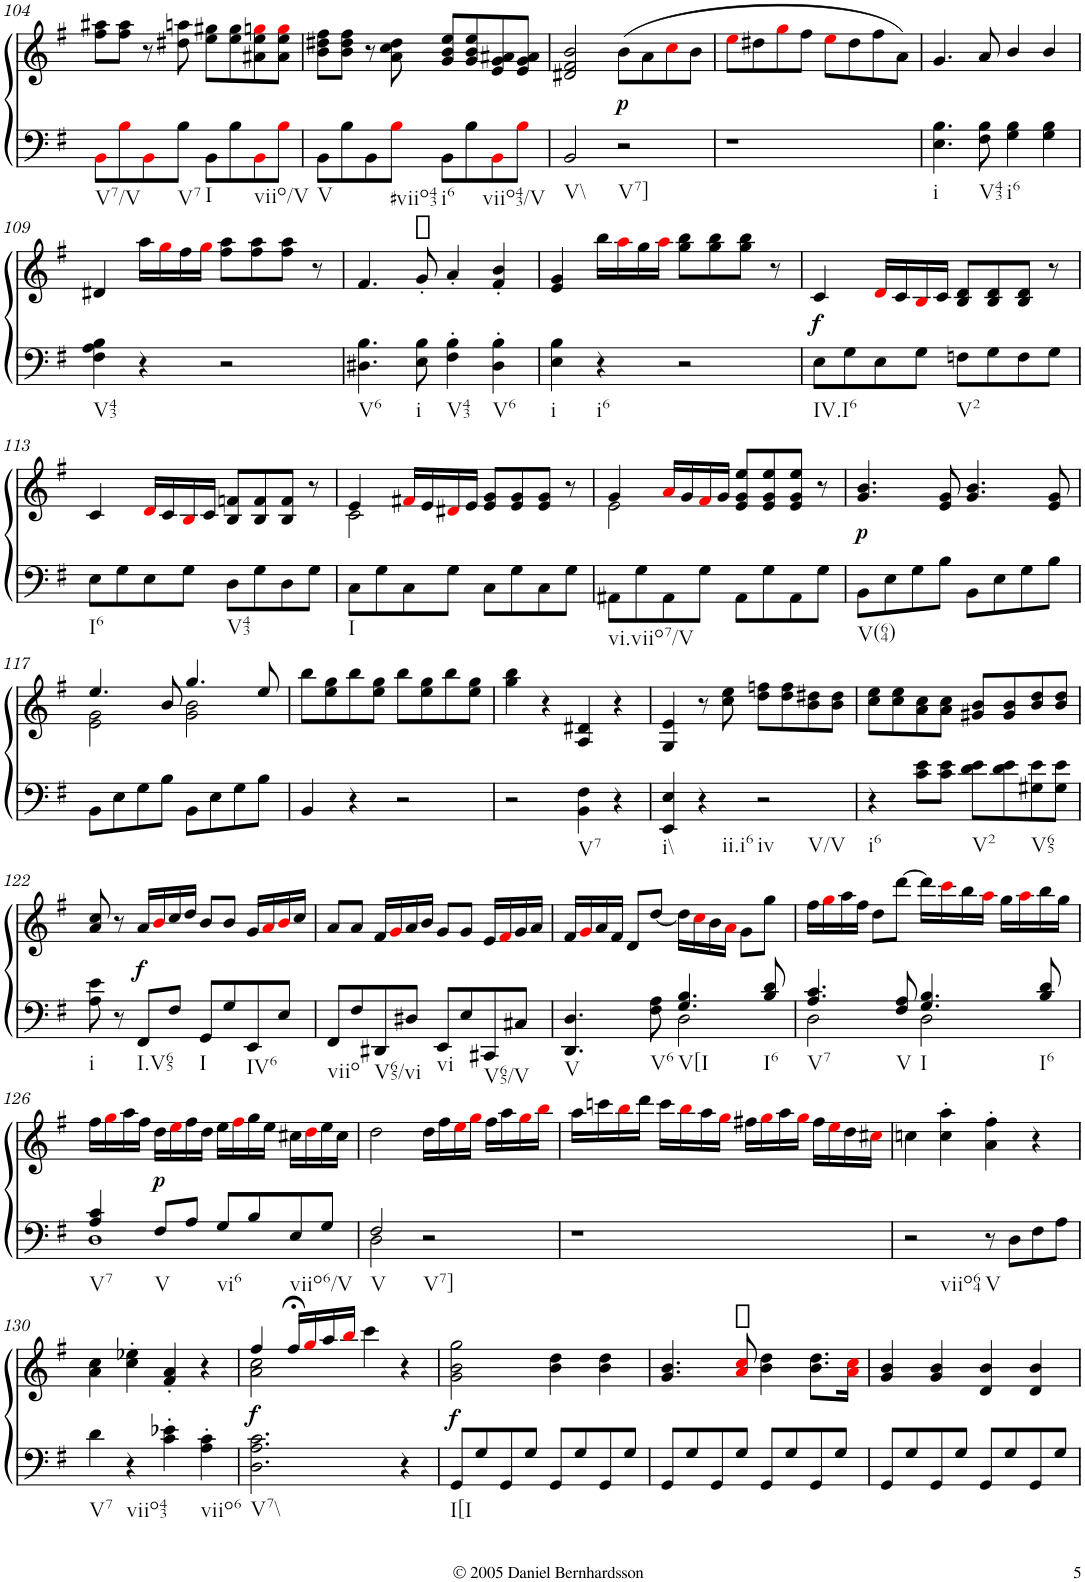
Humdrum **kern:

**kern	**kern	**dynam
*part1	*part1	*part1
*staff2	*staff1	*staff1/2
*I"Piano	*	*
*I'Pno.	*	*
!!LO:PB:g=z
*clefF4	*clefG2	*
*k[f#]	*k[f#]	*
*G:	*G:	*
*M4/4	*M4/4	*
*met(c)	*met(c)	*
=104	=104	=104
!LO:TX:b:t=V7/V	!	!
8BBi\L	8ff#\ 8aa#X\L	.
8Bi\	8ff#\ 8aa#\J	.
8BBi\	8r	.
!LO:TX:b:t=V7	!	!
8B\J	8dd#X\ 8aan\	.
!LO:TX:b:t=I	!	!
8BB\L	8ee\ 8gg#X\L	.
8B\	8ee\ 8gg#\	.
!LO:TX:b:t=viio/V	!	!
8BBi\	8a#X\ 8ee\ 8ggni\	.
8Bi\J	8a#\ 8ee\ 8ggi\J	.
=105	=105	=105
!LO:TX:b:t=V	!	!
8BB\L	8b\ 8dd#X\ 8ff#\L	.
8B\	8b\ 8dd#\ 8ff#\J	.
8BB\	8r	.
!LO:TX:b:t=#viio43	!	!
8Bi\J	8a\ 8cc\ 8dd#\	.
!LO:TX:b:t=i6	!	!
8BB\L	8g/ 8b/ 8ee/L	.
8B\	8g/ 8b/ 8ee/	.
!LO:TX:b:t=viio43/V	!	!
8BBi\	8e/ 8g/ 8a#X/	.
8Bi\J	8e/ 8g/ 8a#/J	.
=106	=106	=106
!LO:TX:b:t=V\\	!	!
2BB/	2d#X/ 2f#/ 2b/	.
!LO:TX:b:t=V7]	!	!
!	!	!LO:DY:b
2r	(8b\L	p
.	8a\	.
.	8cci\	.
.	8b\J	.
=107	=107	=107
1r	8eei\L	.
.	8dd#X\	.
.	8ggi\	.
.	8ff#\J	.
.	8eei\L	.
.	8dd#\	.
.	8ff#\	.
.	8a\J)	.
=108	=108	=108
!LO:TX:b:t=i	!	!
4.E\ 4.B\	4.g/	.
!LO:TX:b:t=V43	!	!
8F#\ 8B\	8a/	.
!LO:TX:b:t=i6	!	!
4G\ 4B\	4b/	.
4G\ 4B\	4b/	.
!!LO:LB:g=z
=109	=109	=109
!LO:TX:b:t=V43	!	!
4F#\ 4A\ 4B\	4d#X/	.
4r	16aa\LL	.
.	16ggi\	.
.	16ff#\	.
.	16ggi\JJ	.
2r	8ff#\ 8aa\L	.
.	8ff#\ 8aa\	.
.	8ff#\ 8aa\J	.
.	8r	.
=110	=110	=110
!LO:TX:b:t=V6	!	!
4.D#X\ 4.B\	4.f#/	.
!LO:TX:b:t=i	!	!
8E\ 8B\	8g'/	.
!LO:TX:b:t=V43	!	!
4F#\' 4B\'	4a'/	.
!LO:TX:b:t=V6	!	!
4D#\' 4B\'	4f#/' 4b/'	.
=111	=111	=111
!LO:TX:b:t=i	!	!
4E\ 4B\	4e/ 4g/	.
!LO:TX:b:t=i6	!	!
4r	16bb\LL	.
.	16aai\	.
.	16gg\	.
.	16aai\JJ	.
2r	8gg\ 8bb\L	.
.	8gg\ 8bb\	.
.	8gg\ 8bb\J	.
.	8r	.
=112	=112	=112
!LO:TX:b:t=IV.I6	!	!
!	!	!LO:DY:b
8E\L	4c/	f
8G\	.	.
8E\	16di/LL	.
.	16c/	.
8G\J	16Bi/	.
.	16c/JJ	.
!LO:TX:b:t=V2	!	!
8Fn\L	8B/ 8d/L	.
8G\	8B/ 8d/	.
8F\	8B/ 8d/J	.
8G\J	8r	.
!!LO:LB:g=z
=113	=113	=113
!LO:TX:b:t=I6	!	!
8E\L	4c/	.
8G\	.	.
8E\	16di/LL	.
.	16c/	.
8G\J	16Bi/	.
.	16c/JJ	.
!LO:TX:b:t=V43	!	!
8D\L	8B/ 8fn/L	.
8G\	8B/ 8f/	.
8D\	8B/ 8f/J	.
8G\J	8r	.
=114	=114	=114
*	*^	*
!LO:TX:b:t=I	!	!	!
8C\L	4e/	2c\	.
8G\	.	.	.
8C\	16f#Xi/LL	.	.
.	16e/	.	.
8G\J	16d#Xi/	.	.
.	16e/JJ	.	.
8C\L	8e/ 8g/L	2ryy	.
8G\	8e/ 8g/	.	.
8C\	8e/ 8g/J	.	.
8G\J	8r	.	.
=115	=115	=115	=115
!LO:TX:b:t=vi.viio7/V	!	!	!
8AA#X\L	4g/	2e\	.
8G\	.	.	.
8AA#\	16ai/LL	.	.
.	16g/	.	.
8G\J	16f#i/	.	.
.	16g/JJ	.	.
8AA#\L	8e/ 8g/ 8ee/L	2ryy	.
8G\	8e/ 8g/ 8ee/	.	.
8AA#\	8e/ 8g/ 8ee/J	.	.
8G\J	8r	.	.
*	*v	*v	*
=116	=116	=116
!LO:TX:b:t=V(64)	!	!
!	!	!LO:DY:b
8BB\L	4.g/ 4.b/	p
8E\	.	.
8G\	.	.
8B\J	8e/ 8g/	.
8BB\L	4.g/ 4.b/	.
8E\	.	.
8G\	.	.
8B\J	8e/ 8g/	.
!!LO:LB:g=z
=117	=117	=117
*	*^	*
8BB\L	4.ee/	2e\ 2g\	.
8E\	.	.	.
8G\	.	.	.
8B\J	8b/	.	.
8BB\L	4.gg/	2g\ 2b\	.
8E\	.	.	.
8G\	.	.	.
8B\J	8ee/	.	.
*	*v	*v	*
=118	=118	=118
4BB/	8bb\L	.
.	8ee\ 8gg\	.
4r	8bb\	.
.	8ee\ 8gg\J	.
2r	8bb\L	.
.	8ee\ 8gg\	.
.	8bb\	.
.	8ee\ 8gg\J	.
=119	=119	=119
2r	4gg\ 4bb\	.
.	4r	.
!LO:TX:b:t=V7	!	!
4BB\ 4F#\	4A/ 4d#X/	.
4r	4r	.
=120	=120	=120
!LO:TX:b:t=i\\	!	!
4EE/ 4E/	4G/ 4e/	.
!LO:TX:b:t=ii.i6	!	!
4r	8r	.
.	8cc\ 8ee\	.
!LO:TX:b:t=iv	!	!
!LO:TX:b:t=V/V	!	!
2r	8dd\ 8ffn\L	.
.	8dd\ 8ff\	.
.	8b\ 8dd#X\	.
.	8b\ 8dd#\J	.
=121	=121	=121
!LO:TX:b:t=i6	!	!
4r	8cc\ 8ee\L	.
.	8cc\ 8ee\	.
8c\ 8e\L	8a\ 8cc\	.
8c\ 8e\J	8a\ 8cc\J	.
!LO:TX:b:t=V2	!	!
8d\ 8e\L	8g#X/ 8b/L	.
8d\ 8e\	8g#/ 8b/	.
!LO:TX:b:t=V65	!	!
8G#X\ 8e\	8b/ 8dd/	.
8G#\ 8e\J	8b/ 8dd/J	.
!!LO:LB:g=z
=122	=122	=122
!LO:TX:b:t=i	!	!
8A\ 8e\	8a/ 8cc/	.
8r	8r	.
!LO:TX:b:t=I.V65	!	!
!	!	!LO:DY:b
8FF#/L	16a/LL	f
.	16bi/	.
8F#/J	16cc/	.
.	16dd/JJ	.
!LO:TX:b:t=I	!	!
8GG/L	8b/L	.
8G/	8b/J	.
!LO:TX:b:t=IV6	!	!
8EE/	16g/LL	.
.	16ai/	.
8E/J	16bi/	.
.	16cc/JJ	.
=123	=123	=123
!LO:TX:b:t=viio	!	!
8FF#/L	8a/L	.
8F#/	8a/J	.
!LO:TX:b:t=V65/vi	!	!
8DD#X/	16f#/LL	.
.	16gi/	.
8D#X/J	16a/	.
.	16b/JJ	.
!LO:TX:b:t=vi	!	!
8EE/L	8g/L	.
8E/	8g/J	.
!LO:TX:b:t=V65/V	!	!
8CC#X/	16e/LL	.
.	16f#i/	.
8C#X/J	16g/	.
.	16a/JJ	.
=124	=124	=124
*^	*	*
!LO:TX:b:t=V	!	!	!
4.DD/ 4.D/	2ryy	16f#/LL	.
.	.	16gi/	.
.	.	16a/	.
.	.	16f#/JJ	.
.	.	8d/L	.
!LO:TX:b:t=V6	!	!	!
8F#\ 8A\	.	[<8dd/J	.
!LO:TX:b:t=V[I	!	!	!
4.G/ 4.B/	2D\	16dd\LL]	.
.	.	16cci\	.
.	.	16b\	.
.	.	16ai\JJ	.
.	.	8g\L	.
!LO:TX:b:t=I6	!	!	!
8B/ 8d/	.	8gg\J	.
=125	=125	=125	=125
!LO:TX:b:t=V7	!	!	!
4.A/ 4.c/	2D\	16ff#\LL	.
.	.	16ggi\	.
.	.	16aa\	.
.	.	16ff#\JJ	.
.	.	8dd\L	.
!LO:TX:b:t=V	!	!	!
8F#/ 8A/	.	[>8ddd\J	.
!LO:TX:b:t=I	!	!	!
4.G/ 4.B/	2D\	16ddd\LL]	.
.	.	16ccci\	.
.	.	16bb\	.
.	.	16aai\JJ	.
.	.	16gg\LL	.
.	.	16aai\	.
!LO:TX:b:t=I6	!	!	!
8B/ 8d/	.	16bb\	.
.	.	16gg\JJ	.
!!LO:LB:g=z
=126	=126	=126	=126
!LO:TX:b:t=V7	!	!	!
4A/ 4c/	1D	16ff#\LL	.
.	.	16ggi\	.
.	.	16aa\	.
.	.	16ff#\JJ	.
!LO:TX:b:t=V	!	!	!
!	!	!	!LO:DY:b
8F#/L	.	16dd\LL	p
.	.	16eei\	.
8A/J	.	16ff#\	.
.	.	16dd\JJ	.
!LO:TX:b:t=vi6	!	!	!
8G/L	.	16ee\LL	.
.	.	16ff#i\	.
8B/	.	16gg\	.
.	.	16ee\JJ	.
!LO:TX:b:t=viio6/V	!	!	!
8E/	.	16cc#X\LL	.
.	.	16ddi\	.
8G/J	.	16ee\	.
.	.	16cc#\JJ	.
=127	=127	=127	=127
!LO:TX:b:t=V	!	!	!
2F#/	2D\	2dd\	.
!LO:TX:b:t=V7]	!	!	!
2r	2ryy	16dd\LL	.
.	.	16ff#\	.
.	.	16eei\	.
.	.	16ggi\JJ	.
.	.	16ff#\LL	.
.	.	16aa\	.
.	.	16ggi\	.
.	.	16bbi\JJ	.
*v	*v	*	*
=128	=128	=128
1r	16aa\LL	.
.	16cccn\	.
.	16bbi\	.
.	16ddd\JJ	.
.	16ccc\LL	.
.	16bbi\	.
.	16aa\	.
.	16ggi\JJ	.
.	16ff#X\LL	.
.	16ggi\	.
.	16aa\	.
.	16ggi\JJ	.
.	16ff#\LL	.
.	16eei\	.
.	16dd\	.
.	16cc#Xi\JJ	.
=129	=129	=129
!LO:TX:b:t=viio64	!	!
2r	4ccn\	.
.	4cc\' 4aa\'	.
!LO:TX:b:t=V	!	!
8r	4a\' 4ff#\'	.
8D\L	.	.
8F#\	4r	.
8A\J	.	.
!!LO:LB:g=z
=130	=130	=130
!LO:TX:b:t=V7	!	!
4d\	4a\ 4cc\	.
!LO:TX:b:t=viio43	!	!
4r	4cc\' 4ee-X\'	.
4c\' 4e-X\'	4f#/' 4a/'	.
!LO:TX:b:t=viio6	!	!
4A\' 4c\'	4r	.
=131	=131	=131
*	*^	*
!LO:TX:b:t=V7\\	!	!	!
!	!	!	!LO:DY:b
2.D\ 2.A\ 2.c\	4ff#/	2a\ 2cc\	f
.	16ff#;</LL	.	.
.	16ggi/	.	.
.	16aa/	.	.
.	16bbi/JJ	.	.
.	4ccc\	2ryy	.
4r	4r	.	.
*	*v	*v	*
=132	=132	=132
!LO:TX:b:t=I[I	!	!
!	!	!LO:DY:b
8GG/L	2g\ 2b\ 2gg\	f
8G/	.	.
8GG/	.	.
8G/J	.	.
8GG/L	4b\ 4dd\	.
8G/	.	.
8GG/	4b\ 4dd\	.
8G/J	.	.
=133	=133	=133
8GG/L	4.g/ 4.b/	.
8G/	.	.
8GG/	.	.
8G/J	8ai/ 8cci/	.
8GG/L	4b\ 4dd\	.
8G/	.	.
8GG/	8.b\ 8.dd\L	.
8G/J	.	.
.	16ai\ 16cci\Jk	.
=134	=134	=134
8GG/L	4g/ 4b/	.
8G/	.	.
8GG/	4g/ 4b/	.
8G/J	.	.
8GG/L	4d/ 4b/	.
8G/	.	.
8GG/	4d/ 4b/	.
8G/J	.	.
=	=	=
*-	*-	*-
